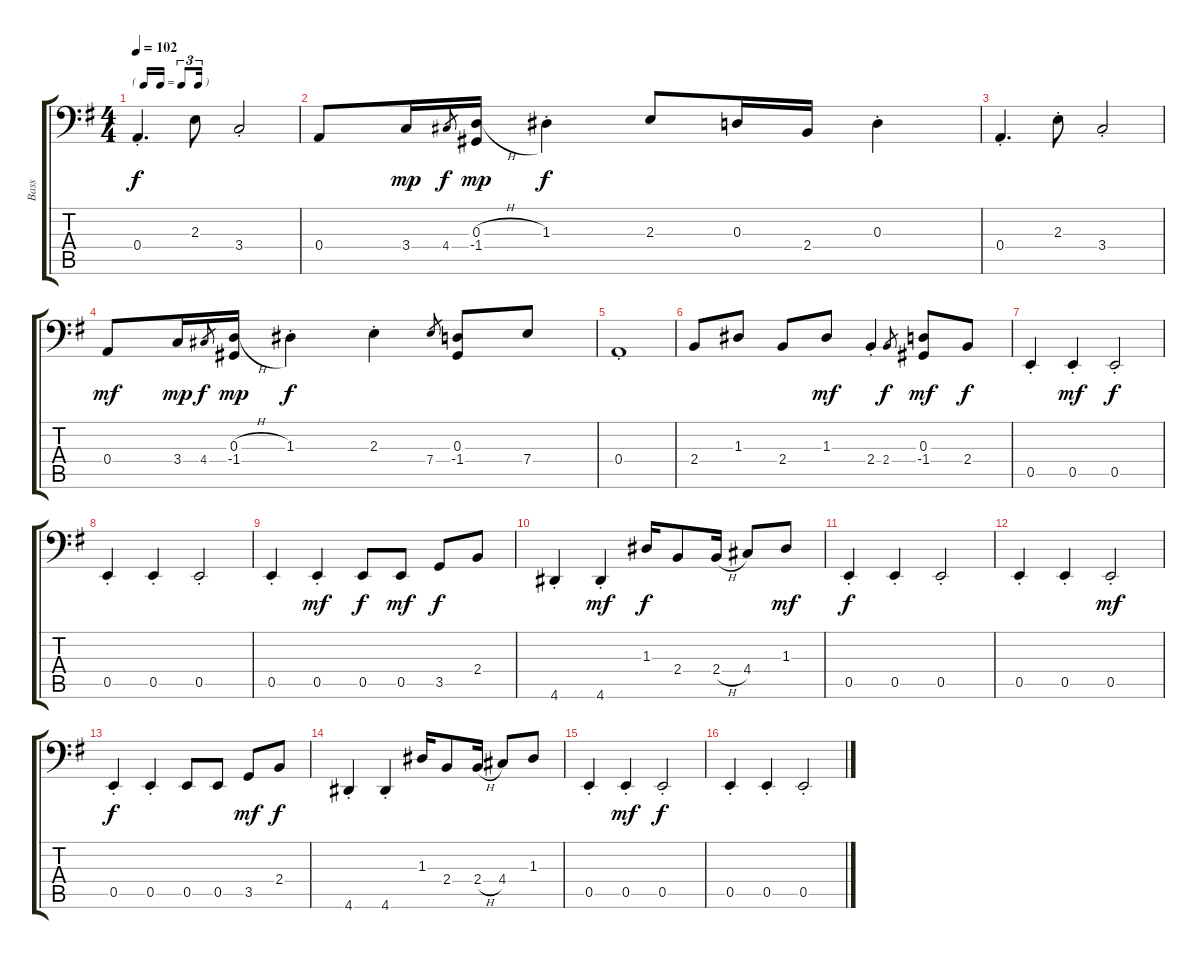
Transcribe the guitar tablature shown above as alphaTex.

\track ("Bass" "Bass") {instrument electricbassfinger}
\staff {score tabs}
\tuning (C3 G2 D2 A1 E1 B0) {hide}
\ts (4 4)
\tf triplet16th
\tempo 102
\clef f4
\ks g
0.4{st}.4{d dy f} 2.3.8 3.4{st}.2 |
0.4.8 3.4.16{dy mp} 4.4.8{gr dy f} (0.3{h} -1.4).16{dy mp} 1.3{st}.4{dy f} 2.3.8 0.3.16 2.4.16 0.3{st}.4 |
0.4{st}.4{d} 2.3{st}.8 3.4{st}.2 |
0.4.8{dy mf} 3.4.16{dy mp} 4.4.8{gr dy f} (0.3{h} -1.4).16{dy mp} 1.3{st}.4{dy f} 2.3{st}.4 7.4.8{gr} (0.3 -1.4).8 7.4.8 |
0.4{st}.1 |
2.4.8 1.3.8 2.4.8 1.3.8{dy mf} 2.4{st}.4 2.4.8{gr dy f} (0.3 -1.4).8{dy mf} 2.4.8{dy f} |
0.5{st}.4 0.5{st}.4{dy mf} 0.5{st}.2{dy f} |
0.5{st}.4 0.5{st}.4 0.5{st}.2 |
0.5{st}.4 0.5{st}.4{dy mf} 0.5.8{dy f} 0.5.8{dy mf} 3.5.8{dy f} 2.4.8 |
4.6{st}.4 4.6{st}.4{dy mf} 1.3.16{dy f} 2.4.8 2.4{h}.16 4.4.8 1.3.8{dy mf} |
0.5{st}.4{dy f} 0.5{st}.4 0.5{st}.2 |
0.5{st}.4 0.5{st}.4 0.5{st}.2{dy mf} |
0.5{st}.4{dy f} 0.5{st}.4 0.5.8 0.5.8 3.5.8{dy mf} 2.4.8{dy f} |
4.6{st}.4 4.6{st}.4 1.3.16 2.4.8 2.4{h}.16 4.4.8 1.3.8 |
0.5{st}.4 0.5{st}.4{dy mf} 0.5{st}.2{dy f} |
0.5{st}.4 0.5{st}.4 0.5{st}.2
